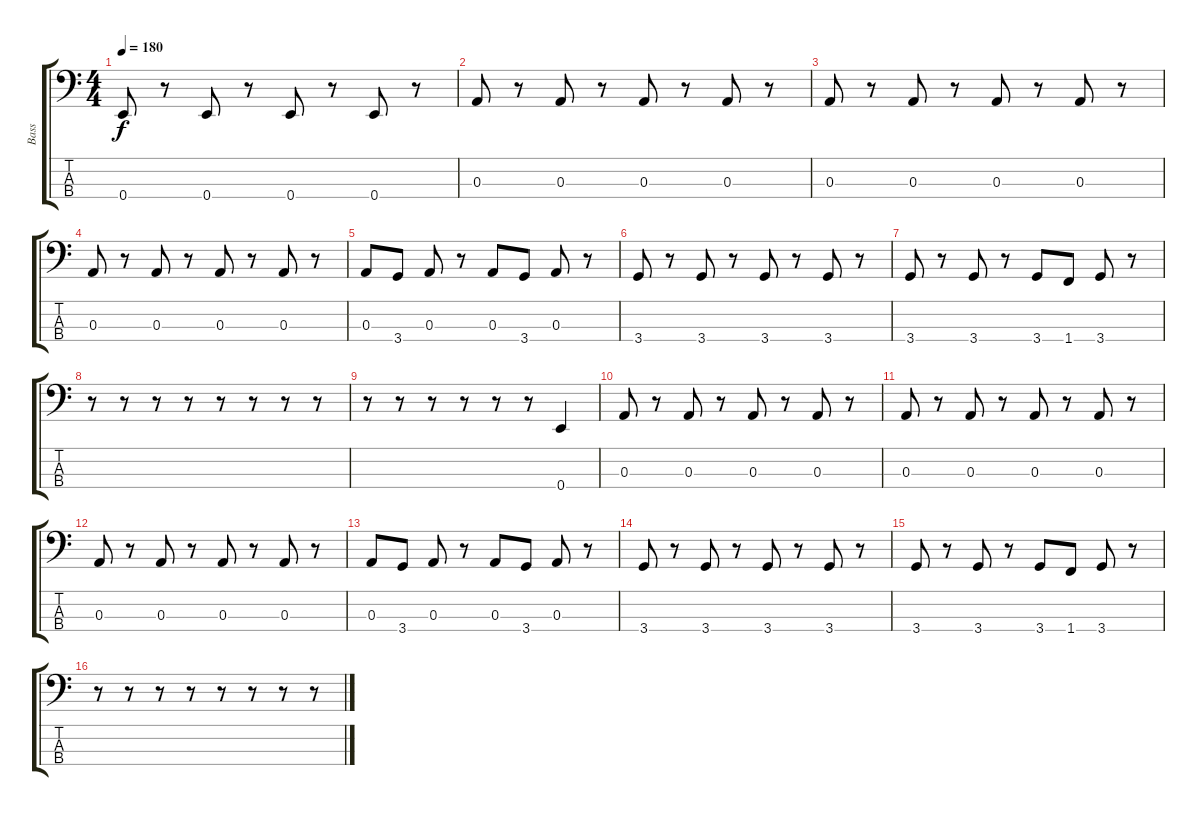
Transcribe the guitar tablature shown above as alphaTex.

\track ("Bass" "Bass") {instrument electricbasspick}
\staff {score tabs}
\tuning (G2 D2 A1 E1) {hide}
\ts (4 4)
\tempo 180
\clef f4
\ks c
0.4.8{dy f} r.8 0.4.8 r.8 0.4.8 r.8 0.4.8 r.8 |
0.3.8 r.8 0.3.8 r.8 0.3.8 r.8 0.3.8 r.8 |
0.3.8 r.8 0.3.8 r.8 0.3.8 r.8 0.3.8 r.8 |
0.3.8 r.8 0.3.8 r.8 0.3.8 r.8 0.3.8 r.8 |
0.3.8 3.4.8 0.3.8 r.8 0.3.8 3.4.8 0.3.8 r.8 |
3.4.8 r.8 3.4.8 r.8 3.4.8 r.8 3.4.8 r.8 |
3.4.8 r.8 3.4.8 r.8 3.4.8 1.4.8 3.4.8 r.8 |
r.8 r.8 r.8 r.8 r.8 r.8 r.8 r.8 |
r.8 r.8 r.8 r.8 r.8 r.8 0.4.4 |
0.3.8 r.8 0.3.8 r.8 0.3.8 r.8 0.3.8 r.8 |
0.3.8 r.8 0.3.8 r.8 0.3.8 r.8 0.3.8 r.8 |
0.3.8 r.8 0.3.8 r.8 0.3.8 r.8 0.3.8 r.8 |
0.3.8 3.4.8 0.3.8 r.8 0.3.8 3.4.8 0.3.8 r.8 |
3.4.8 r.8 3.4.8 r.8 3.4.8 r.8 3.4.8 r.8 |
3.4.8 r.8 3.4.8 r.8 3.4.8 1.4.8 3.4.8 r.8 |
r.8 r.8 r.8 r.8 r.8 r.8 r.8 r.8
